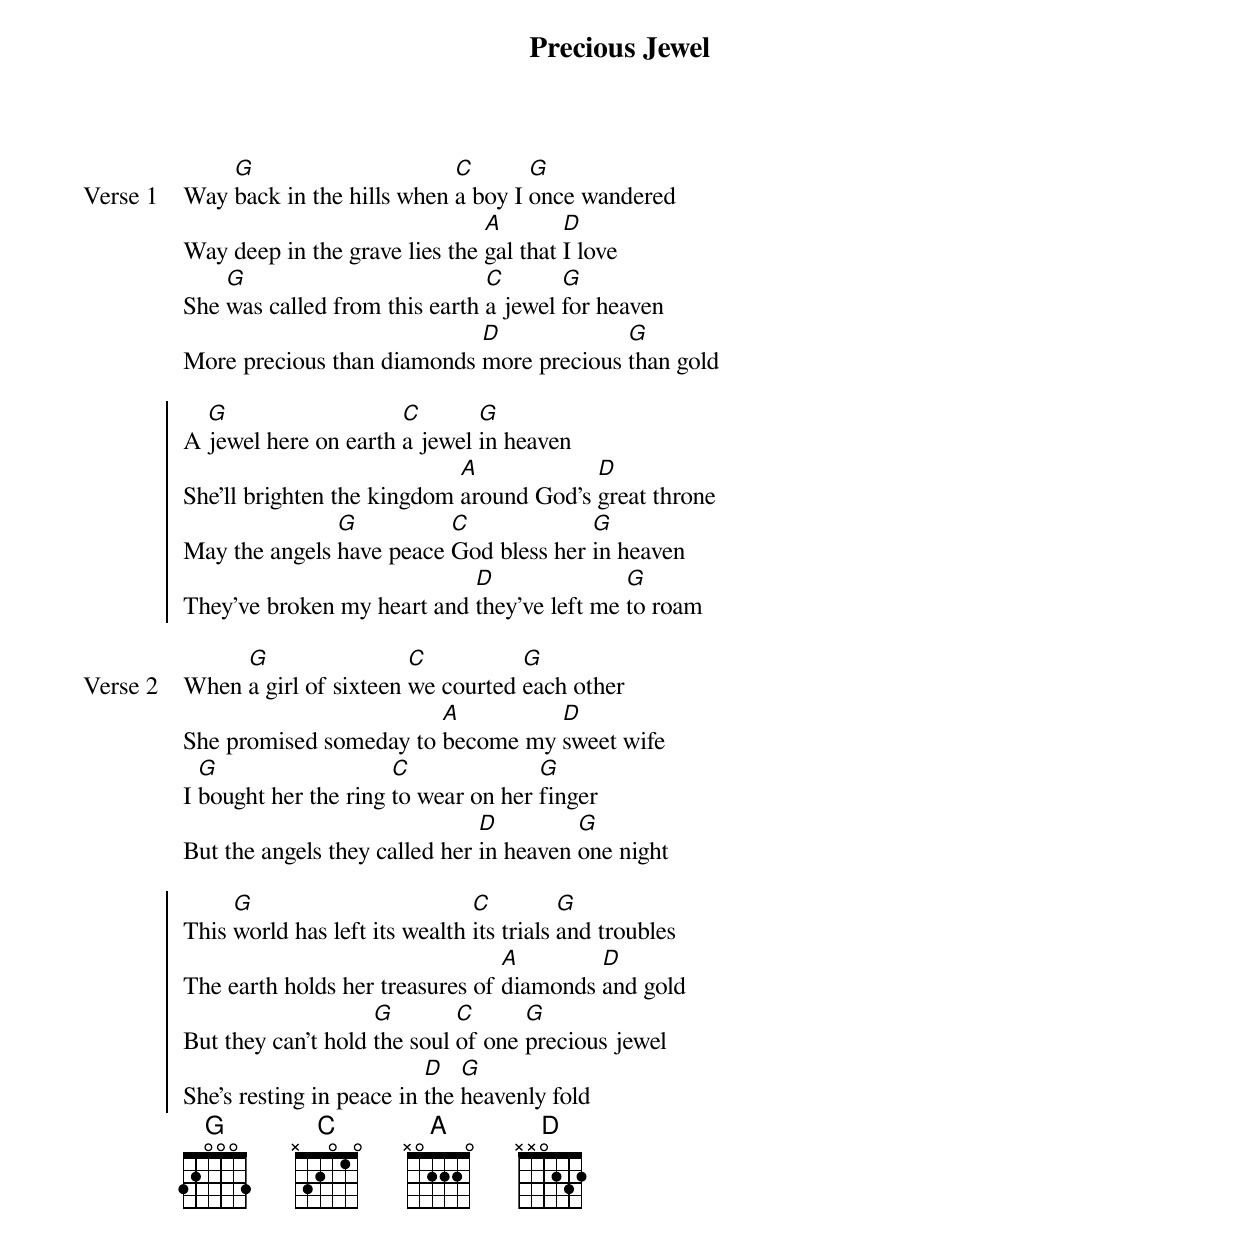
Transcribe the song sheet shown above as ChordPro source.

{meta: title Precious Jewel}
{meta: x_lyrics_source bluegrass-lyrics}
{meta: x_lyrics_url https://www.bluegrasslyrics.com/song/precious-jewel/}
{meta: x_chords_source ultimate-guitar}
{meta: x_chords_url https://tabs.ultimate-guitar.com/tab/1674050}

{start_of_verse: Verse 1}
Way [G]back in the hills when [C]a boy I [G]once wandered
Way deep in the grave lies the [A]gal that [D]I love
She [G]was called from this earth [C]a jewel [G]for heaven
More precious than diamonds [D]more precious [G]than gold
{end_of_verse}

{start_of_chorus}
A [G]jewel here on earth [C]a jewel [G]in heaven
She’ll brighten the kingdom [A]around God’s [D]great throne
May the angels [G]have peace [C]God bless her [G]in heaven
They’ve broken my heart and [D]they’ve left me [G]to roam
{end_of_chorus}

{start_of_verse: Verse 2}
When [G]a girl of sixteen [C]we courted [G]each other
She promised someday to [A]become my [D]sweet wife
I [G]bought her the ring [C]to wear on her [G]finger
But the angels they called her [D]in heaven [G]one night
{end_of_verse}

{start_of_chorus}
This [G]world has left its wealth [C]its trials [G]and troubles
The earth holds her treasures of [A]diamonds [D]and gold
But they can’t hold [G]the soul [C]of one [G]precious jewel
She’s resting in peace in [D]the [G]heavenly fold
{end_of_chorus}
